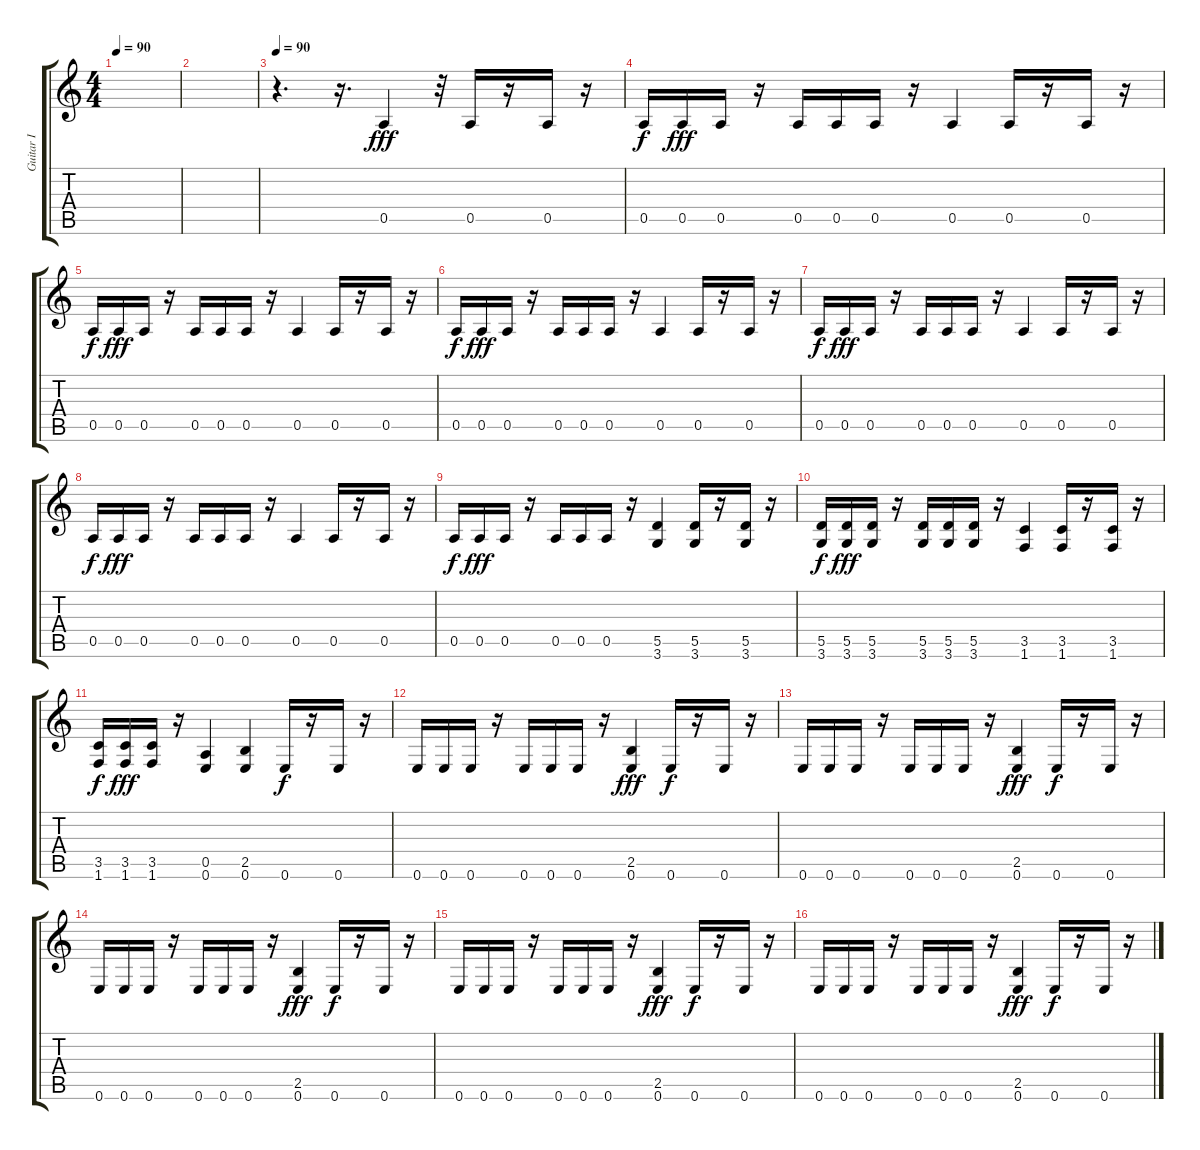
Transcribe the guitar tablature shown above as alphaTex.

\track ("Guitar I" "Guitar I") {instrument distortionguitar}
\staff {score tabs}
\tuning (E4 B3 G3 D3 A2 E2) {hide}
\ts (4 4)
\tempo 90
\clef g2
\ks c
|
|
\tempo 90
r.4{d} r.16{d} 0.5.4{dy fff} r.32 0.5.16 r.16 0.5.16 r.16 |
0.5.16{dy f} 0.5.16{dy fff} 0.5.16 r.16 0.5.16 0.5.16 0.5.16 r.16 0.5.4 0.5.16 r.16 0.5.16 r.16 |
0.5.16{dy f} 0.5.16{dy fff} 0.5.16 r.16 0.5.16 0.5.16 0.5.16 r.16 0.5.4 0.5.16 r.16 0.5.16 r.16 |
0.5.16{dy f} 0.5.16{dy fff} 0.5.16 r.16 0.5.16 0.5.16 0.5.16 r.16 0.5.4 0.5.16 r.16 0.5.16 r.16 |
0.5.16{dy f} 0.5.16{dy fff} 0.5.16 r.16 0.5.16 0.5.16 0.5.16 r.16 0.5.4 0.5.16 r.16 0.5.16 r.16 |
0.5.16{dy f} 0.5.16{dy fff} 0.5.16 r.16 0.5.16 0.5.16 0.5.16 r.16 0.5.4 0.5.16 r.16 0.5.16 r.16 |
0.5.16{dy f} 0.5.16{dy fff} 0.5.16 r.16 0.5.16 0.5.16 0.5.16 r.16 (5.5 3.6).4 (5.5 3.6).16 r.16 (5.5 3.6).16 r.16 |
(5.5 3.6).16{dy f} (5.5 3.6).16{dy fff} (5.5 3.6).16 r.16 (5.5 3.6).16 (5.5 3.6).16 (5.5 3.6).16 r.16 (3.5 1.6).4 (3.5 1.6).16 r.16 (3.5 1.6).16 r.16 |
(3.5 1.6).16{dy f} (3.5 1.6).16{dy fff} (3.5 1.6).16 r.16 (0.5 0.6).4 (2.5 0.6).4 0.6.16{dy f} r.16 0.6.16 r.16 |
0.6.16 0.6.16 0.6.16 r.16 0.6.16 0.6.16 0.6.16 r.16 (2.5 0.6).4{dy fff} 0.6.16{dy f} r.16 0.6.16 r.16 |
0.6.16 0.6.16 0.6.16 r.16 0.6.16 0.6.16 0.6.16 r.16 (2.5 0.6).4{dy fff} 0.6.16{dy f} r.16 0.6.16 r.16 |
0.6.16 0.6.16 0.6.16 r.16 0.6.16 0.6.16 0.6.16 r.16 (2.5 0.6).4{dy fff} 0.6.16{dy f} r.16 0.6.16 r.16 |
0.6.16 0.6.16 0.6.16 r.16 0.6.16 0.6.16 0.6.16 r.16 (2.5 0.6).4{dy fff} 0.6.16{dy f} r.16 0.6.16 r.16 |
0.6.16 0.6.16 0.6.16 r.16 0.6.16 0.6.16 0.6.16 r.16 (2.5 0.6).4{dy fff} 0.6.16{dy f} r.16 0.6.16 r.16
